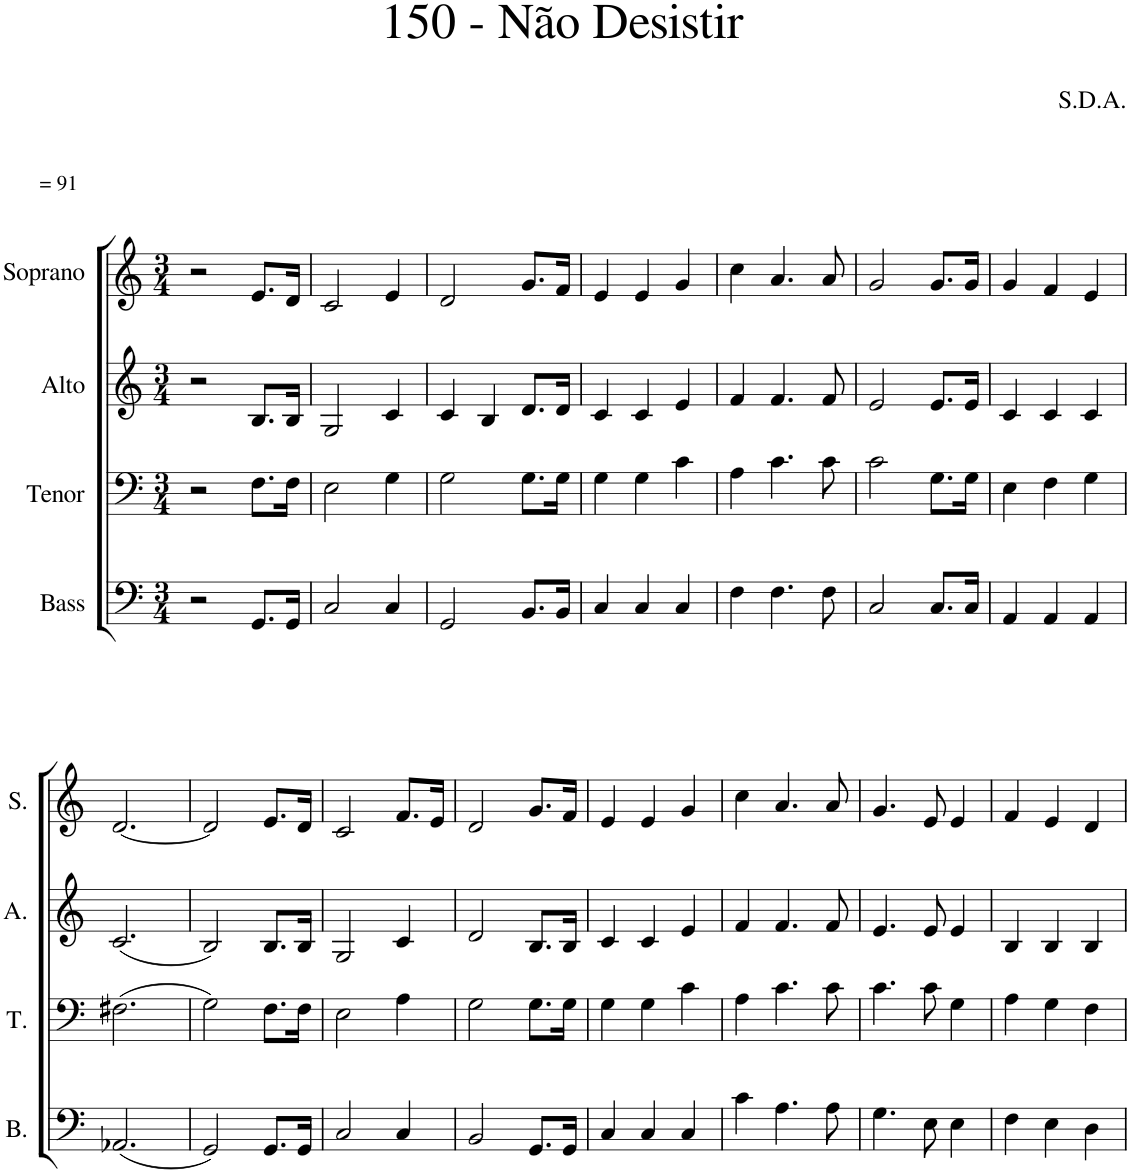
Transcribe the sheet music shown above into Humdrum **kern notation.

**kern	**kern	**kern	**kern
*part4	*part3	*part2	*part1
*staff4	*staff3	*staff2	*staff1
*I"Bass	*I"Tenor	*I"Alto	*I"Soprano
*I'B.	*I'T.	*I'A.	*I'S.
*clefF4	*clefF4	*clefG2	*clefG2
*k[]	*k[]	*k[]	*k[]
*M3/4	*M3/4	*M3/4	*M3/4
=1	=1	=1	=1
!	!	!	!LO:TX:a:t== 91
2r	2r	2r	2r
8.GG/L	8.F\L	8.B/L	8.e/L
16GG/Jk	16F\Jk	16B/Jk	16d/Jk
=2	=2	=2	=2
2C/	2E\	2G/	2c/
4C/	4G\	4c/	4e/
=3	=3	=3	=3
2GG/	2G\	4c/	2d/
.	.	4B/	.
8.BB/L	8.G\L	8.d/L	8.g/L
16BB/Jk	16G\Jk	16d/Jk	16f/Jk
=4	=4	=4	=4
4C/	4G\	4c/	4e/
4C/	4G\	4c/	4e/
4C/	4c\	4e/	4g/
=5	=5	=5	=5
4F\	4A\	4f/	4cc\
4.F\	4.c\	4.f/	4.a/
8F\	8c\	8f/	8a/
=6	=6	=6	=6
2C/	2c\	2e/	2g/
8.C/L	8.G\L	8.e/L	8.g/L
16C/Jk	16G\Jk	16e/Jk	16g/Jk
=7	=7	=7	=7
4AA/	4E\	4c/	4g/
4AA/	4F\	4c/	4f/
4AA/	4G\	4c/	4e/
!!LO:LB:g=z
=8	=8	=8	=8
(2.AA-X/	(2.F#X\	(2.c/	[2.d/
=9	=9	=9	=9
2GG/)	2G\)	2B/)	2d/]
8.GG/L	8.F\L	8.B/L	8.e/L
16GG/Jk	16F\Jk	16B/Jk	16d/Jk
=10	=10	=10	=10
2C/	2E\	2G/	2c/
4C/	4A\	4c/	8.f/L
.	.	.	16e/Jk
=11	=11	=11	=11
2BB/	2G\	2d/	2d/
8.GG/L	8.G\L	8.B/L	8.g/L
16GG/Jk	16G\Jk	16B/Jk	16f/Jk
=12	=12	=12	=12
4C/	4G\	4c/	4e/
4C/	4G\	4c/	4e/
4C/	4c\	4e/	4g/
=13	=13	=13	=13
4c\	4A\	4f/	4cc\
4.A\	4.c\	4.f/	4.a/
8A\	8c\	8f/	8a/
=14	=14	=14	=14
4.G\	4.c\	4.e/	4.g/
8E\	8c\	8e/	8e/
4E\	4G\	4e/	4e/
=15	=15	=15	=15
4F\	4A\	4B/	4f/
4E\	4G\	4B/	4e/
4D\	4F\	4B/	4d/
=	=	=	=
*-	*-	*-	*-
